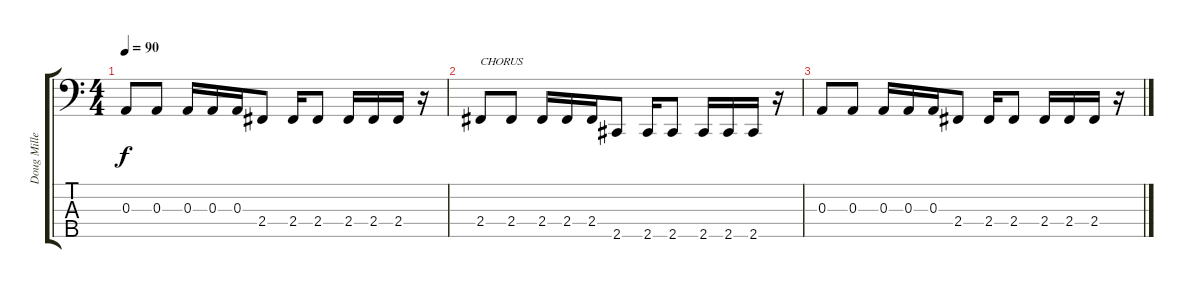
\track ("Doug Miller" "Doug Mille") {instrument electricbassfinger}
\staff {score tabs}
\tuning (G2 D2 A1 E1 B0) {hide}
\ts (4 4)
\tempo 90
\clef f4
\ks c
0.3.8{dy f} 0.3.8 0.3.16 0.3.16 0.3.16 2.4.8 2.4.16 2.4.8 2.4.16 2.4.16 2.4.16 r.16 |
2.4.8{txt "CHORUS"} 2.4.8 2.4.16 2.4.16 2.4.16 2.5.8 2.5.16 2.5.8 2.5.16 2.5.16 2.5.16 r.16 |
0.3.8 0.3.8 0.3.16 0.3.16 0.3.16 2.4.8 2.4.16 2.4.8 2.4.16 2.4.16 2.4.16 r.16
